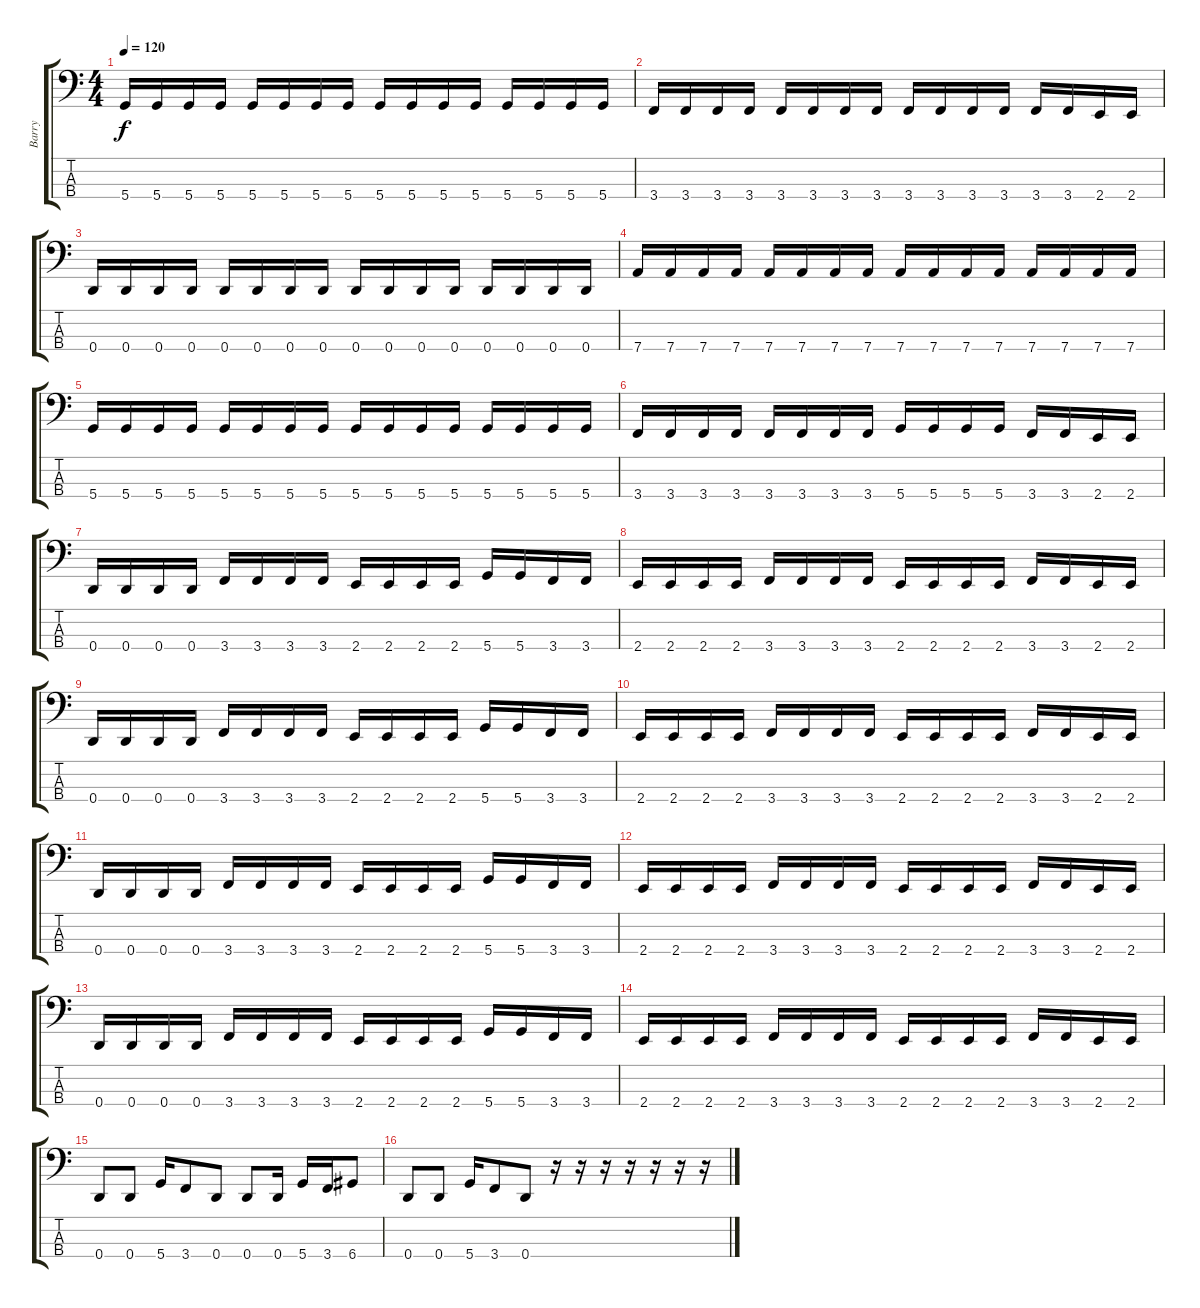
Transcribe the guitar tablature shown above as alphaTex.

\track ("Barry" "Barry") {instrument electricbassfinger}
\staff {score tabs}
\tuning (G2 D2 A1 D1) {hide}
\ts (4 4)
\tempo 120
\clef f4
\ks c
5.4.16{dy f} 5.4.16 5.4.16 5.4.16 5.4.16 5.4.16 5.4.16 5.4.16 5.4.16 5.4.16 5.4.16 5.4.16 5.4.16 5.4.16 5.4.16 5.4.16 |
3.4.16 3.4.16 3.4.16 3.4.16 3.4.16 3.4.16 3.4.16 3.4.16 3.4.16 3.4.16 3.4.16 3.4.16 3.4.16 3.4.16 2.4.16 2.4.16 |
0.4.16 0.4.16 0.4.16 0.4.16 0.4.16 0.4.16 0.4.16 0.4.16 0.4.16 0.4.16 0.4.16 0.4.16 0.4.16 0.4.16 0.4.16 0.4.16 |
7.4.16 7.4.16 7.4.16 7.4.16 7.4.16 7.4.16 7.4.16 7.4.16 7.4.16 7.4.16 7.4.16 7.4.16 7.4.16 7.4.16 7.4.16 7.4.16 |
5.4.16 5.4.16 5.4.16 5.4.16 5.4.16 5.4.16 5.4.16 5.4.16 5.4.16 5.4.16 5.4.16 5.4.16 5.4.16 5.4.16 5.4.16 5.4.16 |
3.4.16 3.4.16 3.4.16 3.4.16 3.4.16 3.4.16 3.4.16 3.4.16 5.4.16 5.4.16 5.4.16 5.4.16 3.4.16 3.4.16 2.4.16 2.4.16 |
0.4.16 0.4.16 0.4.16 0.4.16 3.4.16 3.4.16 3.4.16 3.4.16 2.4.16 2.4.16 2.4.16 2.4.16 5.4.16 5.4.16 3.4.16 3.4.16 |
2.4.16 2.4.16 2.4.16 2.4.16 3.4.16 3.4.16 3.4.16 3.4.16 2.4.16 2.4.16 2.4.16 2.4.16 3.4.16 3.4.16 2.4.16 2.4.16 |
0.4.16 0.4.16 0.4.16 0.4.16 3.4.16 3.4.16 3.4.16 3.4.16 2.4.16 2.4.16 2.4.16 2.4.16 5.4.16 5.4.16 3.4.16 3.4.16 |
2.4.16 2.4.16 2.4.16 2.4.16 3.4.16 3.4.16 3.4.16 3.4.16 2.4.16 2.4.16 2.4.16 2.4.16 3.4.16 3.4.16 2.4.16 2.4.16 |
0.4.16 0.4.16 0.4.16 0.4.16 3.4.16 3.4.16 3.4.16 3.4.16 2.4.16 2.4.16 2.4.16 2.4.16 5.4.16 5.4.16 3.4.16 3.4.16 |
2.4.16 2.4.16 2.4.16 2.4.16 3.4.16 3.4.16 3.4.16 3.4.16 2.4.16 2.4.16 2.4.16 2.4.16 3.4.16 3.4.16 2.4.16 2.4.16 |
0.4.16 0.4.16 0.4.16 0.4.16 3.4.16 3.4.16 3.4.16 3.4.16 2.4.16 2.4.16 2.4.16 2.4.16 5.4.16 5.4.16 3.4.16 3.4.16 |
2.4.16 2.4.16 2.4.16 2.4.16 3.4.16 3.4.16 3.4.16 3.4.16 2.4.16 2.4.16 2.4.16 2.4.16 3.4.16 3.4.16 2.4.16 2.4.16 |
0.4.8 0.4.8 5.4.16 3.4.8 0.4.8 0.4.8 0.4.16 5.4.16 3.4.16 6.4.8 |
0.4.8 0.4.8 5.4.16 3.4.8 0.4.8 r.16 r.16 r.16 r.16 r.16 r.16 r.16
